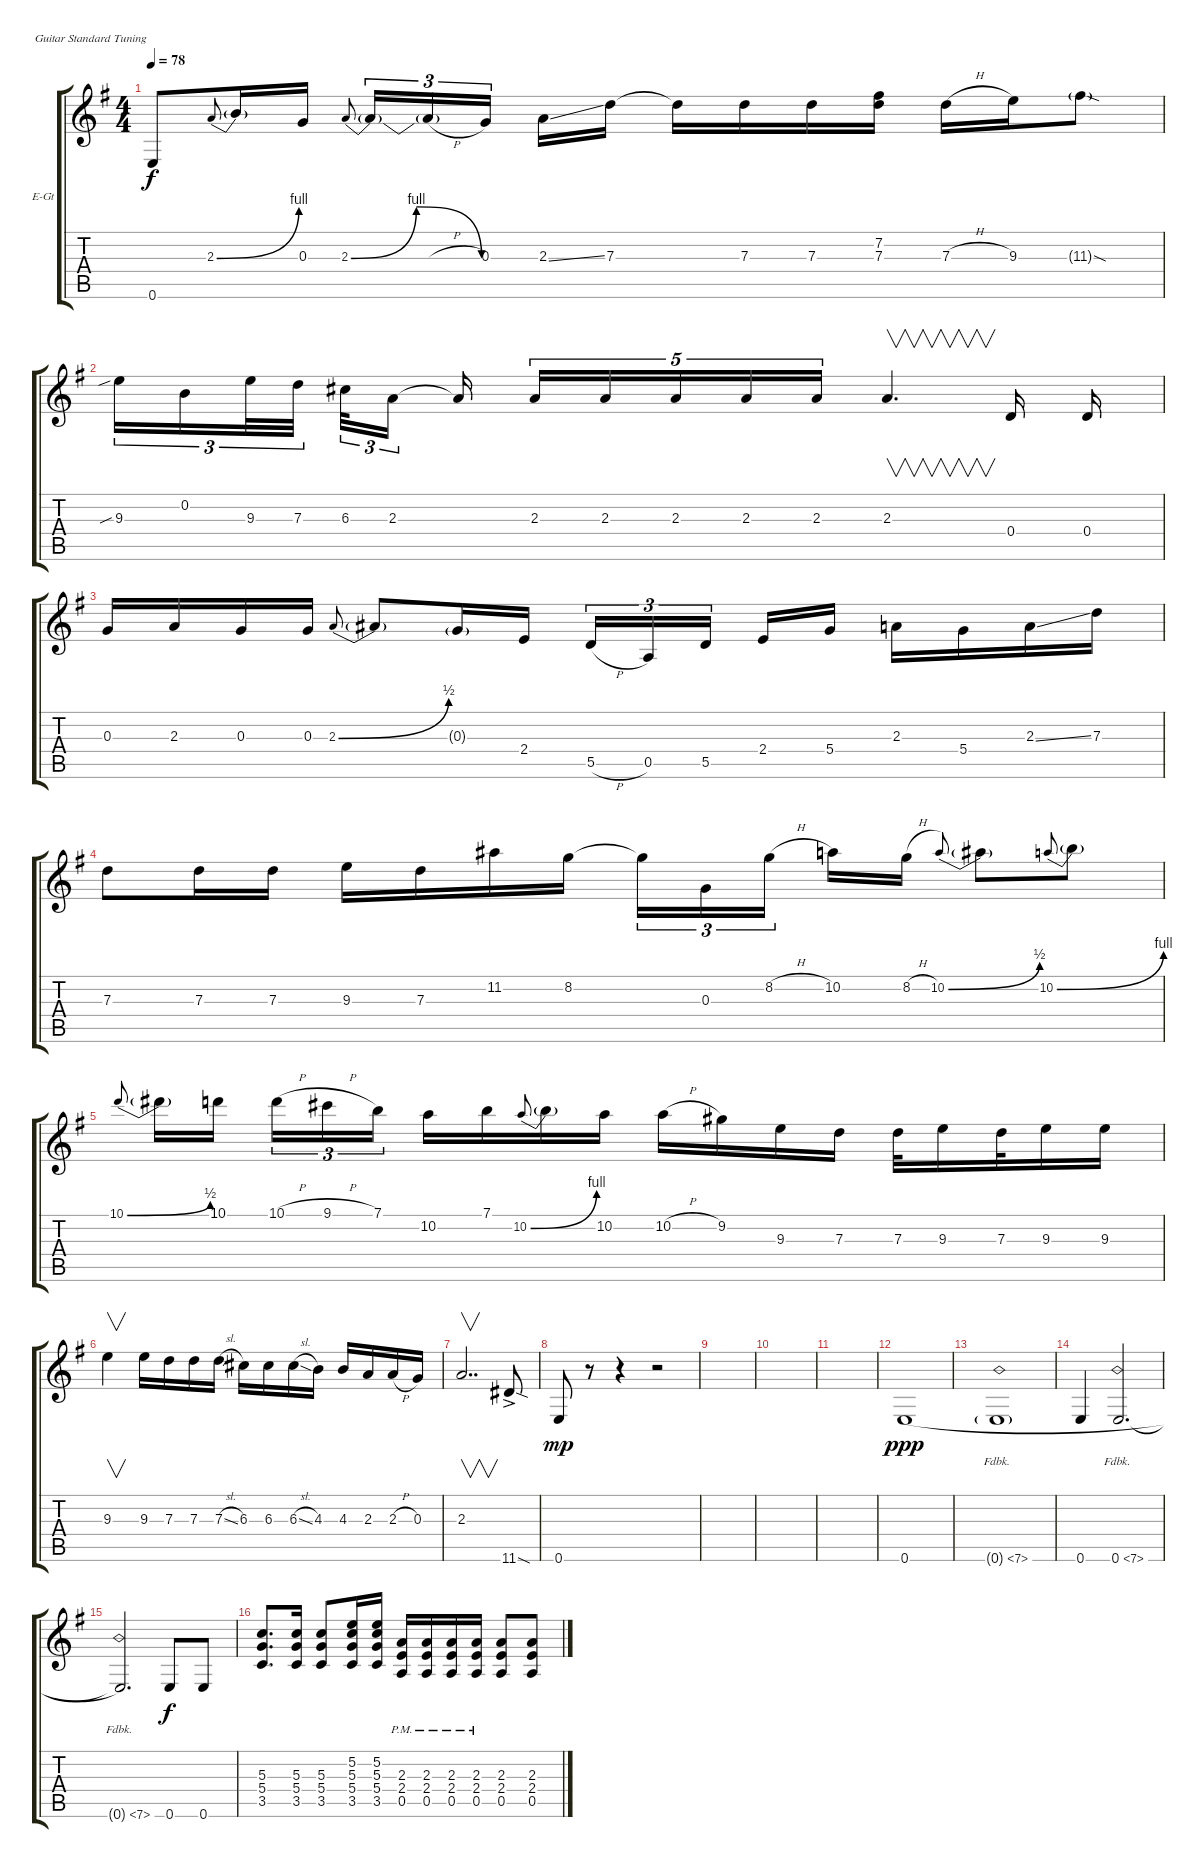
\defaultSystemsLayout 4
\bracketExtendMode groupsimilarinstruments
\firstSystemTrackNameOrientation horizontal
\otherSystemsTrackNameOrientation horizontal
\track ("Electric Guitar" "E-Gt") {instrument distortionguitar}
\staff {score tabs}
\tuning (E4 B3 G3 D3 A2 E2)
\ts (4 4)
\tempo 78
\clef g2
\scale
1.05549
\ks g
0.6.8{dy f} 2.3{be (bend 0 0 15 4)}.8{gr onbeat} 2.3{t}.16 0.3.16 2.3{be (bendrelease 0 0 12 4 20.4 4 30 0)}.8{gr onbeat} 2.3{t}.16{tu (3 2)} 2.3{h t}.16{tu (3 2)} 0.3.16{tu (3 2)} 2.3{ss}.16 7.3.16 7.3{t}.16 7.3.16 7.3.16 (7.3 7.2).16 7.3{h}.16 9.3.16 11.3{sod g}.8 |
\scale
0.944515 9.3{sib}.16{tu (3 2)} 0.2.16{tu (3 2)} 9.3.32{tu (3 2)} 7.3.32{tu (3 2)} 6.3.32{tu (3 2)} 2.3.16{tu (3 2)} 2.3{t}.16 2.3.16{tu (5 4)} 2.3.16{tu (5 4)} 2.3.16{tu (5 4)} 2.3.16{tu (5 4)} 2.3.16{tu (5 4)} 2.3.4{v d} 0.4.16{beam split} 0.4.16 |
\scale
1.05549 0.3.16 2.3.16 0.3.16 0.3.16 2.3{be (bend 0 0 15 2)}.8{gr onbeat} 2.3{t}.8 0.3{g}.16 2.4.16 5.5{h}.16{tu (3 2)} 0.5.16{tu (3 2)} 5.5.16{tu (3 2)} 2.4.16 5.4.16 2.3.16 5.4.16 2.3{ss}.16 7.3.16 |
\scale
0.944515 7.3.8 7.3.16 7.3.16 9.3.16 7.3.16 11.2.16 8.2.16 8.2{t}.16{tu (3 2)} 0.3.16{tu (3 2)} 8.2{h}.16{tu (3 2)} 10.2.16 8.2{h}.16 10.2{be (bend 0 0 16.2 2)}.8{gr onbeat} 10.2{t}.8 10.2{be (bend 0 0 15 4)}.8{gr onbeat} 10.2{t}.8 |
\scale
1.05549 10.1{be (bend 0 0 16.8 2)}.8{gr onbeat} 10.1{t}.16 10.1.16 10.1{h}.16{tu (3 2)} 9.1{h}.16{tu (3 2)} 7.1.16{tu (3 2)} 10.2.16 7.1.16 10.2{be (bend 0 0 15 4)}.8{gr onbeat} 10.2{t}.16 10.2.16 10.2{h}.16 9.2.16 9.3.16 7.3.16 7.3.32 9.3.16 7.3.32 9.3.16 9.3.16 |
\scale
0.944515 9.3.4{v} 9.3.16 7.3.16 7.3.16 7.3{sl}.16 6.3.16 6.3.16 6.3{sl}.16 4.3.16 4.3.16 2.3.16 2.3{h}.16 0.3.16 |
\scale
1.05549 2.3.2{v dd} 11.6{sod ac}.8 |
\scale
0.944515 0.6.8{dy mp} r.8 r.4 r.2 |
\scale
1.05549 |
\scale
0.944515 |
\scale
1.05549 |
\scale
0.944515 0.6.1{dy ppp legatoorigin} |
\scale
1.05549 0.6{fh 7 g}.1{legatoorigin} |
\scale
0.944515 0.6.4{legatoorigin} 0.6{fh 7}.2{d legatoorigin} |
\scale
1.05549 0.6{fh 7 t}.2{d} 0.6.8{dy f} 0.6.8 |
\scale
0.944515 (3.5 5.4 5.3).8{d} (3.5 5.4 5.3).16 (3.5 5.4 5.3).8 (3.5 5.4 5.3 5.2).16 (3.5 5.4 5.3 5.2).16 (0.5{pm} 2.4{pm} 2.3{pm}).16 (0.5{pm} 2.4{pm} 2.3{pm}).16 (0.5{pm} 2.4{pm} 2.3{pm}).16 (0.5{pm} 2.4{pm} 2.3{pm}).16 (0.5 2.4 2.3).8 (0.5 2.4 2.3).8
